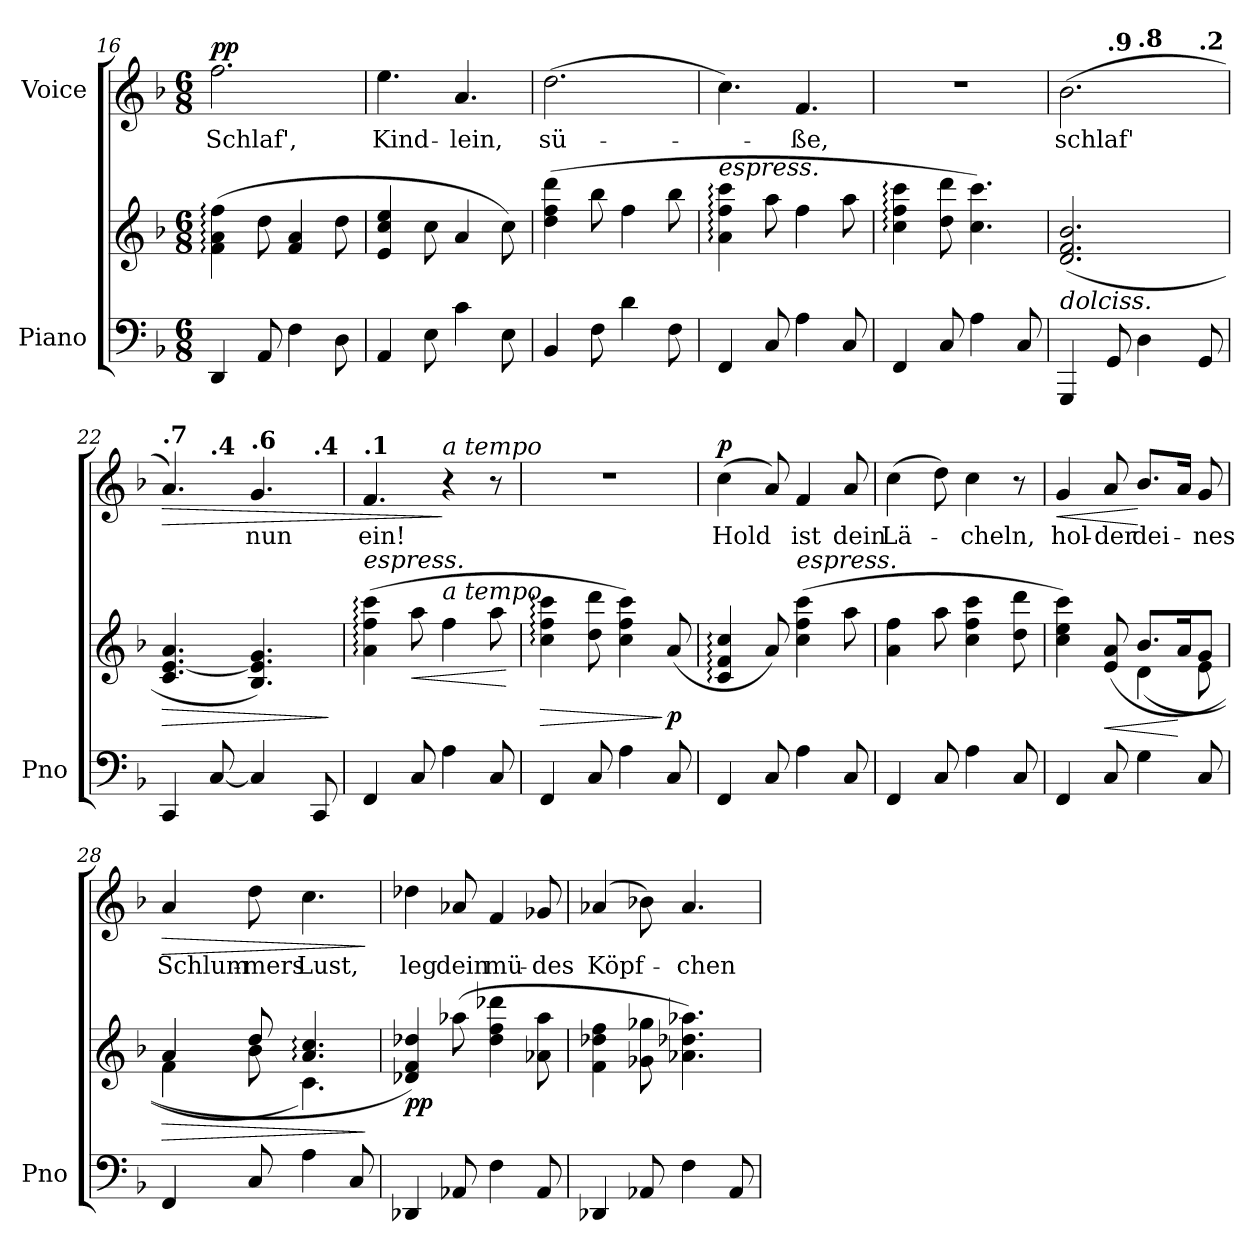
**kern	**kern	**dynam	**kern	**text	**dynam
*part2	*part2	*part2	*part1	*part1	*part1
*staff3	*staff2	*staff2/3	*staff1	*staff1	*staff1
*I"Piano	*	*	*I"Voice	*	*
*I'Pno	*	*	*	*	*
*clefF4	*clefG2	*	*clefG2	*	*
*k[b-]	*k[b-]	*	*k[b-]	*	*
*M6/8	*M6/8	*	*M6/8	*	*
=16	=16	=16	=16	=16	=16
!	!	!LO:DY:b	!	!LO:LY:b	!
!	!	!LO:DY:n=1:b	!	!	!LO:DY:b
4DD/	(>4f\: 4a\: 4ff\:	ppp other-dynamics	2.ff\	Schlaf',	pp
8AA/	8dd\	.	.	.	.
4F\	4f/ 4a/	.	.	.	.
8D\	8dd\	.	.	.	.
=17	=17	=17	=17	=17	=17
!	!	!	!	!LO:LY:b	!
4AA/	4e/ 4cc/ 4ee/	.	4.ee\	Kind-	.
8E\	8cc\	.	.	.	.
!	!	!	!	!LO:LY:b	!
4c\	4a/	.	4.a/	-lein,	.
8E\	8cc\)	.	.	.	.
!!LO:LB:g=z
=18	=18	=18	=18	=18	=18
!	!	!	!	!LO:LY:b	!
4BB-/	(>4dd\ 4ff\ 4ddd\	.	(>2.dd\	sü-	.
8F\	8bb-\	.	.	.	.
4d\	4ff\	.	.	.	.
8F\	8bb-\	.	.	.	.
=19	=19	=19	=19	=19	=19
!	!LO:TX:a:i:t=espress.	!	!	!	!
4FF/	4a\: 4ff\: 4ccc\:	.	4.cc\)	.	.
8C/	8aa\	.	.	.	.
!	!	!	!	!LO:LY:b	!
4A\	4ff\	.	4.f/	-ße,	.
8C/	8aa\	.	.	.	.
=20	=20	=20	=20	=20	=20
4FF/	4cc\: 4ff\: 4ccc\:	.	2.r	.	.
8C/	8dd\ 8ddd\	.	.	.	.
4A\	4.cc\ 4.ccc\)	.	.	.	.
8C/	.	.	.	.	.
=21	=21	=21	=21	=21	=21
*	*	*	*MM103	*	*
!	!	!	!LO:TX:a:i:t=dolciss.	!	!
!	!	!	!LO:TX:a:t=rit.	!	!
!	!LO:TX:b:i:t=dolciss.	!	!	!	!
!	!	!	!	!LO:LY:b	!
*	*	*	*^	*	*
*	*	*	*	*^	*	*
*	*	*	*	*	*^	*	*
4GGG/	(>2.d/ 2.f/ 2.b-/	.	(>2.b-\	4ryy	4.ryy	2ryy	schlaf'	.
*	*	*	*MM102	*	*	*	*	*
!	!	!	!	!LO:TX:a:B:t=.9	!	!	!	!
8GG/	.	.	.	2ryy	.	.	.	.
*	*	*	*MM102	*	*	*	*	*
!	!	!	!	!	!LO:TX:a:B:t=.8	!	!	!
4D\	.	.	.	.	4.ryy	.	.	.
.	.	.	.	.	.	8ryy	.	.
*	*	*	*MM102	*	*	*	*	*
!	!	!	!	!	!	!LO:TX:a:B:t=.2	!	!
8GG/	.	.	.	.	.	8ryy	.	.
*	*	*	*v	*v	*v	*v	*	*
=22	=22	=22	=22	=22	=22
*	*	*	*MM101	*	*
*	*	*	*^	*	*
*	*	*	*	*^	*	*
*	*	*	*	*	*^	*	*
!	!	!	!LO:TX:a:B:t=.7	!	!	!	!	!
!	!	!LO:HP:b	!	!	!	!	!	!LO:HP:b
*	*	*	*	*	*v	*v	*	*
4CC/	4.c/ [4.e/ 4.a/	>	4.a/)	4ryy	2ryy	.	>
*	*	*	*MM100	*	*	*	*
!	!	!	!	!LO:TX:a:B:t=.4	!	!	!
[8C/	.	.	.	2ryy	.	.	.
*	*	*	*MM99	*	*	*	*
!	!	!	!LO:TX:a:B:t=.6	!	!	!	!
!	!	!	!	!	!	!LO:LY:b	!
4C/]	4.B-/ 4.e/] 4.g/)	.	4.g/	.	.	nun	.
.	.	.	.	.	8ryy	.	.
*	*	*	*MM97	*	*	*	*
!	!	!	!	!	!LO:TX:a:B:t=.4	!	!
8CC/	.	.	.	.	8ryy	.	.
.	.	]	.	.	.	.	.
*	*	*	*v	*v	*v	*	*
=23	=23	=23	=23	=23	=23
*	*	*	*MM96	*	*
*	*	*	*^	*	*
*	*	*	*	*^	*	*
!	!	!	!LO:TX:a:B:t=.1	!	!	!	!
!	!LO:TX:a:i:t=espress.	!	!	!	!	!	!
!	!	!	!	!	!	!LO:LY:b	!
*	*	*	*	*v	*v	*	*
4FF/	(>4a\: 4ff\: 4ccc\:	.	4.f/	4ryy	ein!	.
*	*	*	*MM93	*	*	*
!	!	!LO:HP:b	!	!	!	!
8C/	8aa\	<	.	2ryy	.	.
*	*	*	*MM103	*	*	*
!	!	!	!LO:TX:a:i:t=a tempo	!	!	!
!	!LO:TX:a:i:t=a tempo	!	!	!	!	!
4A\	4ff\	.	4r	.	.	]
8C/	8aa\	.	8r	.	.	.
.	.	[	.	.	.	.
=24	=24	=24	=24	=24	=24	=24
!	!	!LO:HP:b	!	!	!	!
*	*	*	*v	*v	*	*
4FF/	4cc\: 4ff\: 4ccc\:	>	2.r	.	.
8C/	8dd\ 8ddd\	.	.	.	.
4A\	4cc\ 4ff\ 4ccc\)	.	.	.	.
!	!	!LO:DY:n=1:b	!	!	!
8C/	(>8a/	] p	.	.	.
!!LO:PB:g=z
=25	=25	=25	=25	=25	=25
!	!	!	!	!LO:LY:b	!LO:DY:a
4FF/	4c/: 4f/: 4cc/:	.	(>4cc\	Hold	p
8C/	8a/)	.	8a/)	.	.
!	!LO:TX:a:i:t=espress.	!	!	!	!
!	!	!	!	!LO:LY:b	!
4A\	(>4cc\ 4ff\ 4ccc\	.	4f/	ist	.
!	!	!	!	!LO:LY:b	!
8C/	8aa\	.	8a/	dein	.
=26	=26	=26	=26	=26	=26
!	!	!	!	!LO:LY:b	!
4FF/	4a\ 4ff\	.	(>4cc\	Lä-	.
8C/	8aa\	.	8dd\)	.	.
!	!	!	!	!LO:LY:b	!
4A\	4cc\ 4ff\ 4ccc\	.	4cc\	-cheln,	.
8C/	8dd\ 8ddd\	.	8r	.	.
=27	=27	=27	=27	=27	=27
*	*^	*	*	*	*
!	!	!	!	!	!LO:LY:b	!LO:HP:b
4FF/	4cc\ 4ee\ 4ccc\)	4.ryy	.	4g/	hol-	<
!	!	!	!LO:HP:b	!	!LO:LY:b	!
8C/	(>8e/ 8a/	.	<	8a/	-der	.
!	!	!	!	!	!LO:LY:b	!
4G\	8.b-/L	(<4d\	.	8.b-/L	dei-	[
.	16a/K	.	[	16a/Jk	.	.
!	!	!	!	!	!LO:LY:b	!
8C/	8g/J	8e\	.	8g/	-nes	.
=28	=28	=28	=28	=28	=28	=28
!	!	!	!LO:HP:b	!	!LO:LY:b	!LO:HP:b
4FF/	4a/	4f\	>	4a/	Schlum-	>
!	!	!	!	!	!LO:LY:b	!
8C/	8dd/	8b-\	.	8dd\	-mers	.
!	!	!	!	!	!LO:LY:b	!
4A\	4.c/yy: 4.a/: 4.cc/:	4.c\)	.	4.cc\	Lust,	.
8C/	.	.	.	.	.	.
*	*v	*v	*	*	*	*
.	.	]	.	.	]
=29	=29	=29	=29	=29	=29
!	!	!LO:DY:b	!	!LO:LY:b	!
4DD-X/	4d-X/ 4f/ 4dd-X/)	pp	4dd-X\	leg	.
!	!	!	!	!LO:LY:b	!
8AA-X/	(>8aa-X\	.	8a-X/	dein	.
!	!	!	!	!LO:LY:b	!
4F\	4dd-\ 4ff\ 4ddd-X\	.	4f/	mü-	.
!	!	!	!	!LO:LY:b	!
8AA-/	8a-X\ 8aa-\	.	8g-X/	-des	.
=30	=30	=30	=30	=30	=30
!	!	!	!	!LO:LY:b	!
4DD-X/	4f\ 4dd-X\ 4ff\	.	(>4a-X/	Köpf-	.
8AA-X/	8g-X\ 8gg-X\	.	8b-X\)	.	.
!	!	!	!	!LO:LY:b	!
4F\	4.a-X\ 4.dd-X\ 4.aa-X\)	.	4.a-/	-chen	.
8AA-/	.	.	.	.	.
=	=	=	=	=	=
*-	*-	*-	*-	*-	*-
